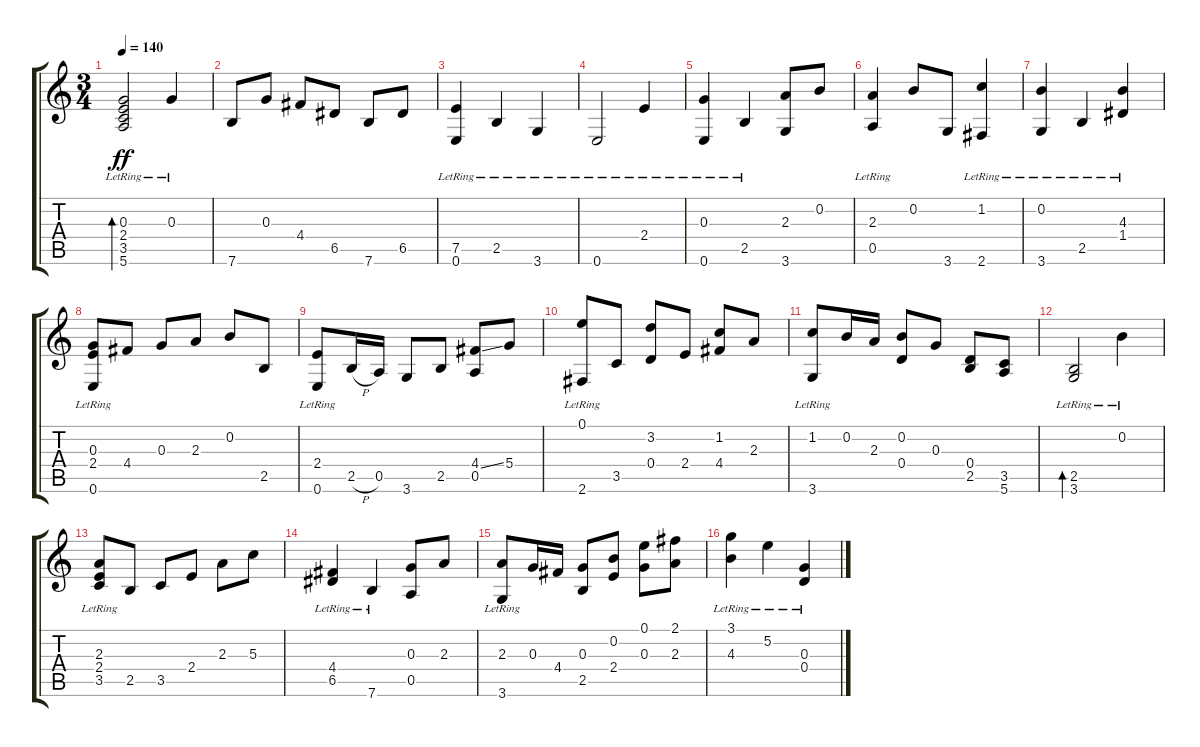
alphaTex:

\track "" {instrument acousticguitarsteel}
\staff {score tabs}
\tuning (E4 B3 G3 D3 A2 E2) {hide}
\ts (3 4)
\tempo 140
\clef g2
\ks c
(0.3{lr} 2.4{lr} 3.5{lr} 5.6{lr}).2{bd 120 dy ff} 0.3{lr}.4 |
7.6.8 0.3.8 4.4.8 6.5.8 7.6.8 6.5.8 |
(7.5 0.6{lr}).4 2.5{lr}.4 3.6{lr}.4 |
0.6{lr}.2 2.4{lr}.4 |
(0.3 0.6{lr}).4 2.5{lr}.4 (2.3 3.6).8 0.2.8 |
(2.3 0.5{lr}).4 0.2.8 3.6.8 (1.2 2.6{lr}).4 |
(0.2 3.6{lr}).4 2.5{lr}.4 (4.3{lr} 1.4).4 |
(0.3 2.4 0.6{lr}).8 4.4.8 0.3.8 2.3.8 0.2.8 2.5.8 |
(2.4 0.6{lr}).8 2.5{h}.16 0.5.16 3.6.8 2.5.8 (4.4{ss} 0.5).8 5.4.8 |
(0.1 2.6{lr}).8 3.5.8 (3.2 0.4).8 2.4.8 (1.2 4.4).8 2.3.8 |
(1.2 3.6{lr}).8 0.2.16 2.3.16 (0.2 0.4).8 0.3.8 (0.4 2.5).8 (3.5 5.6).8 |
(2.5 3.6{lr}).2{bd 120} 0.2{lr}.4 |
(2.3 2.4 3.5{lr}).8 2.5.8 3.5.8 2.4.8 2.3.8 5.3.8 |
(4.4 6.5{lr}).4 7.6{lr}.4 (0.3 0.5).8 2.3.8 |
(2.3 3.6{lr}).8 0.3.16 4.4.16 (0.3 2.5).8 (0.2 2.4).8 (0.1 0.3).8 (2.1 2.3).8 |
(3.1 4.3{lr}).4 5.2{lr}.4 (0.3 0.4{lr}).4
